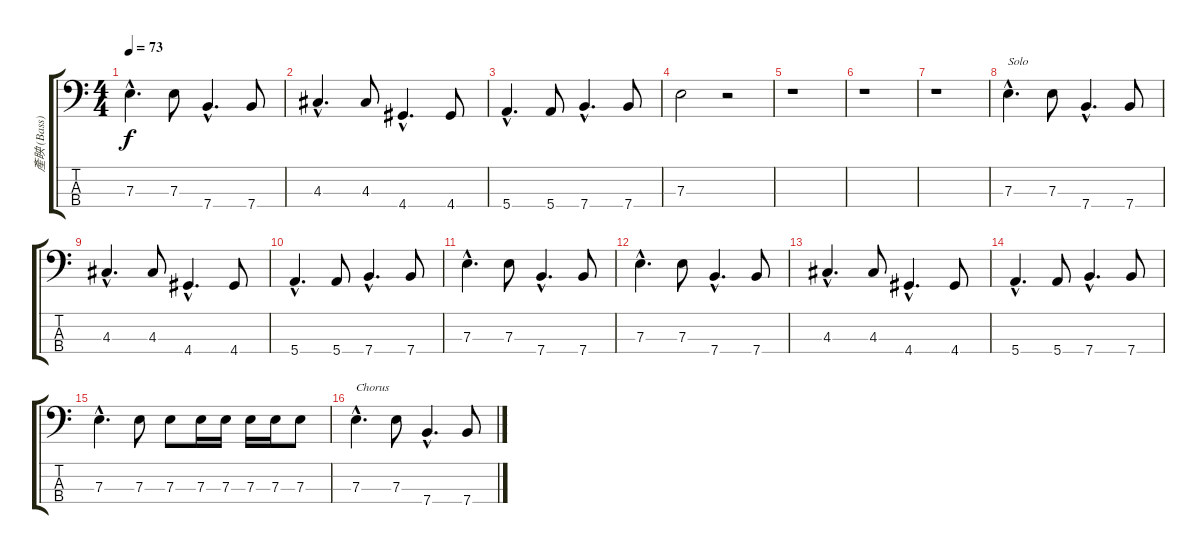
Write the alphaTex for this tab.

\track ("產眏 (Bass)" "產眏 (Bass)") {instrument electricbassfinger}
\staff {score tabs}
\tuning (G2 D2 A1 E1) {hide}
\ts (4 4)
\tempo 73
\clef f4
\ks c
7.3{hac}.4{d dy f} 7.3.8 7.4{hac}.4{d} 7.4.8 |
4.3{hac}.4{d} 4.3.8 4.4{hac}.4{d} 4.4.8 |
5.4{hac}.4{d} 5.4.8 7.4{hac}.4{d} 7.4.8 |
7.3.2 r.2 |
r.1 |
r.1 |
r.1 |
7.3{hac}.4{d txt "Solo"} 7.3.8 7.4{hac}.4{d} 7.4.8 |
4.3{hac}.4{d} 4.3.8 4.4{hac}.4{d} 4.4.8 |
5.4{hac}.4{d} 5.4.8 7.4{hac}.4{d} 7.4.8 |
7.3{hac}.4{d} 7.3.8 7.4{hac}.4{d} 7.4.8 |
7.3{hac}.4{d} 7.3.8 7.4{hac}.4{d} 7.4.8 |
4.3{hac}.4{d} 4.3.8 4.4{hac}.4{d} 4.4.8 |
5.4{hac}.4{d} 5.4.8 7.4{hac}.4{d} 7.4.8 |
7.3{hac}.4{d} 7.3.8 7.3.8 7.3.16 7.3.16 7.3.16 7.3.16 7.3.8 |
7.3{hac}.4{d txt "Chorus"} 7.3.8 7.4{hac}.4{d} 7.4.8
